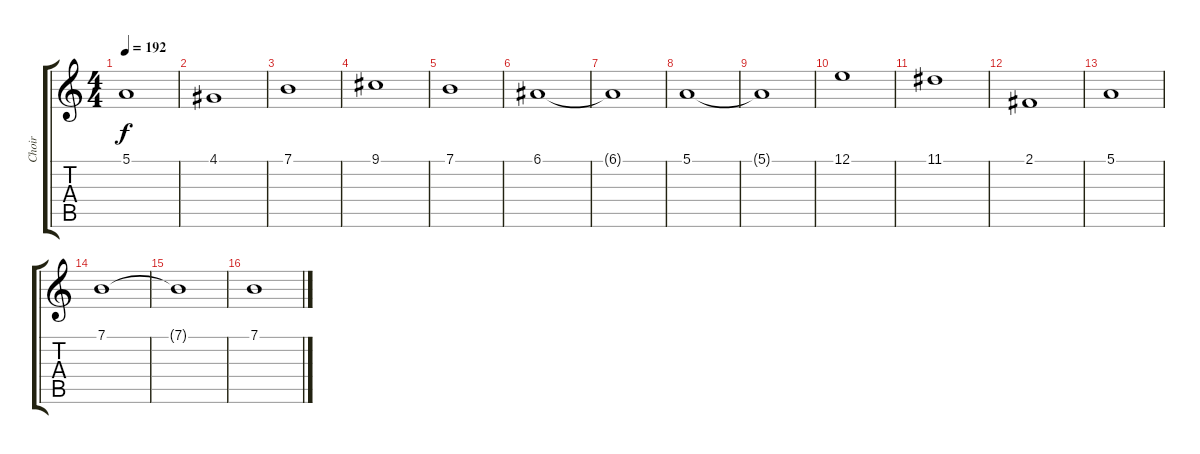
\track ("Choir" "Choir") {instrument choiraahs}
\staff {score tabs}
\tuning (E4 B3 G3 D3 A2 E2) {hide}
\ts (4 4)
\tempo 192
\clef g2
\ks c
5.1{t}.1{dy f} |
4.1.1 |
7.1.1 |
9.1.1 |
7.1.1 |
6.1.1 |
6.1{t}.1 |
5.1.1 |
5.1{t}.1 |
12.1.1 |
11.1.1 |
2.1.1 |
5.1.1 |
7.1.1 |
7.1{t}.1 |
7.1.1
